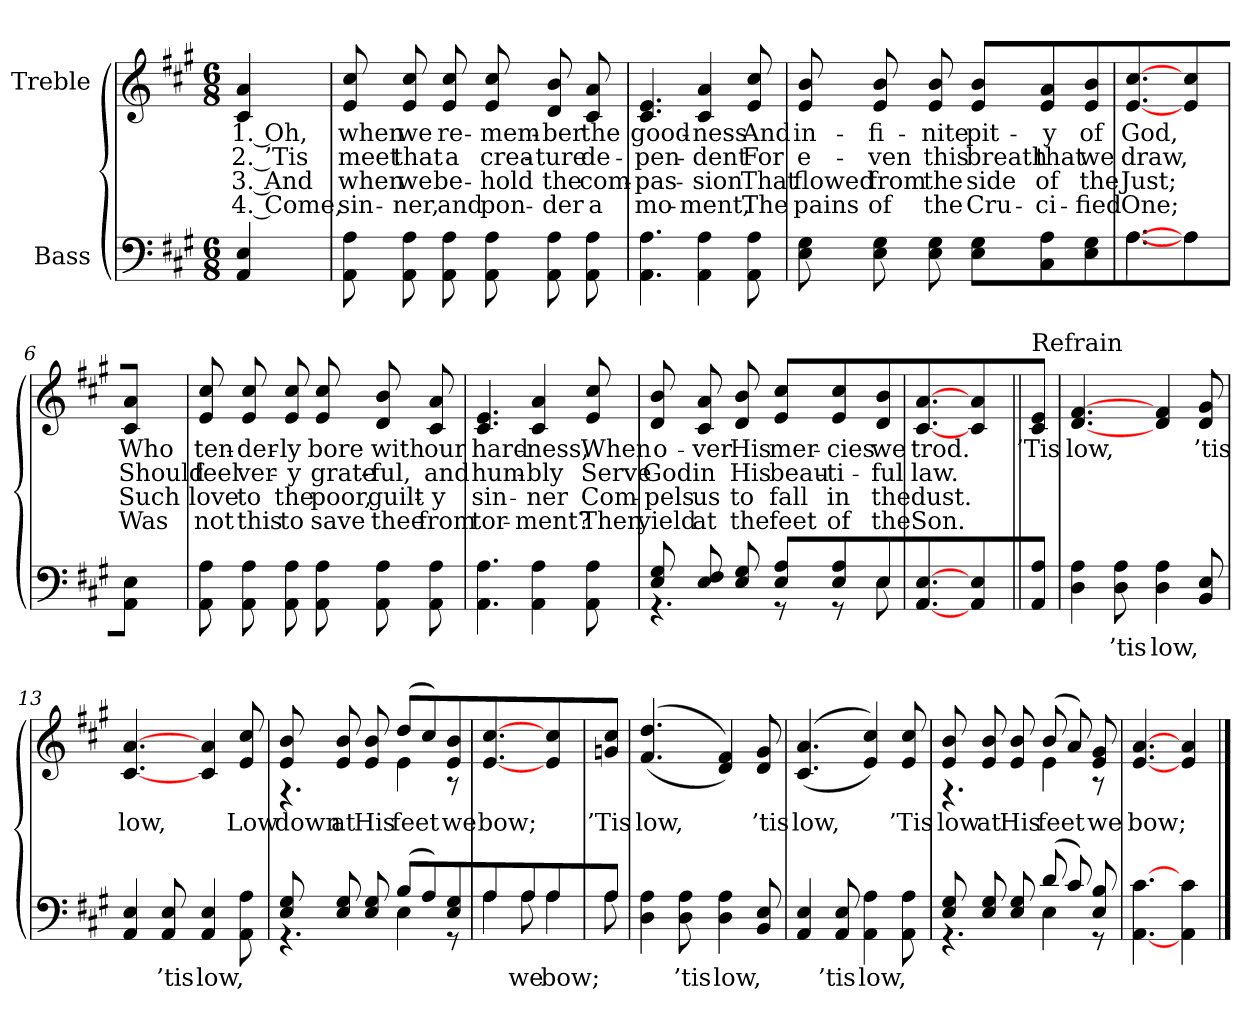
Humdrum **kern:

**kern	**text	**kern	**text	**text	**text	**text
*part2	*part2	*part1	*part1	*part1	*part1	*part1
*staff2	*staff2	*staff1	*staff1	*staff1	*staff1	*staff1
*I"Bass	*	*I"Treble	*	*	*	*
*clefF4	*	*clefG2	*	*	*	*
*k[f#c#g#]	*	*k[f#c#g#]	*	*	*	*
*A:	*	*A:	*	*	*	*
*M6/8	*	*M6/8	*	*	*	*
*MM60	*	*MM60	*	*	*	*
=1	=1	=1	=1	=1	=1	=1
8AA 8EJ	.	8c# 8aJ	-1. Oh,	-2. ’Tis	-3. And	-4. Come,
=2	=2	=2	=2	=2	=2	=2
8AA 8AL	.	8e 8cc#L	-when	-meet	-when	-sin-
8AA 8A	.	8e 8cc#	-we	-that	-we	-ner,
8AA 8A	.	8e 8cc#	-re-	-a	-be-	-and
8AA 8AL	.	8e 8cc#L	-mem-	-crea-	-hold	-pon-
8AA 8A	.	8d 8b	-ber	-ture	-the	-der
8AA 8A	.	8c# 8a	-the	-de-	-com-	-a
=3	=3	=3	=3	=3	=3	=3
4.AA 4.A	.	4.c# 4.e	-good-	-pen-	-pas-	-mo-
4AA 4A	.	4c# 4a	-ness	-dent	-sion	-ment,
8AA 8A	.	8e 8cc#	-And	-For	-That	-The
=4	=4	=4	=4	=4	=4	=4
8E 8G#L	.	8e 8bL	-in-	-e-	-flowed	-pains
8E 8G#	.	8e 8b	-fi-	-ven	-from	-of
8E 8G#	.	8e 8b	-nite	-this	-the	-the
8E 8G#L	.	8e 8bL	-pit-	-breath	-side	-Cru-
8C# 8A	.	8e 8a	-y	-that	-of	-ci-
8E 8G#	.	8e 8b	-of	-we	-the	-fied
=5	=5	=5	=5	=5	=5	=5
*^	*	*	*	*	*	*
[4.A	[4.A	.	[4.e [4.cc#	-God,	-draw,	-Just;	-One;
4A	4A	.	4e 4cc#	.	.	.	.
*v	*v	*	*	*	*	*	*
=6	=6	=6	=6	=6	=6	=6
8AA 8EJ	.	8c# 8aJ	-Who	-Should	-Such	-Was
=7	=7	=7	=7	=7	=7	=7
8AA 8AL	.	8e 8cc#L	-ten-	-feel	-love	-not
8AA 8A	.	8e 8cc#	-der-	-ver-	-to	-this
8AA 8A	.	8e 8cc#	-ly	-y	-the	-to
8AA 8AL	.	8e 8cc#L	-bore	-grate-	-poor,	-save
8AA 8A	.	8d 8b	-with	-ful,	-guilt-	-thee
8AA 8A	.	8c# 8a	-our	-and	-y	-from
=8	=8	=8	=8	=8	=8	=8
4.AA 4.A	.	4.c# 4.e	-hard-	-hum-	-sin-	-tor-
4AA 4A	.	4c# 4a	-ness,	-bly	-ner	-ment?
8AA 8A	.	8e 8cc#	-When	-Serve	-Com-	-Then
=9	=9	=9	=9	=9	=9	=9
*^	*	*	*	*	*	*
8E 8G#L	4.r	.	8d 8bL	-o-	-God	-pels	-yield
8E 8F#	.	.	8c# 8a	-ver	-in	-us	-at
8E 8G#	.	.	8d 8b	-His	-His	-to	-the
8E 8AL	8r	.	8e 8cc#L	-mer-	-beau-	-fall	-feet
8E 8A	8r	.	8e 8cc#	-cies	-ti-	-in	-of
8E	8E	.	8d 8b	-we	-ful	-the	-the
*v	*v	*	*	*	*	*	*
=10	=10	=10	=10	=10	=10	=10
[4.AA [4.E	.	[4.c# [4.a	-trod.	-law.	-dust.	-Son.
4AA 4E	.	4c# 4a	.	.	.	.
=11||	=11||	=11||	=11||	=11||	=11||	=11||
!	!	!LO:TX:a:t=Refrain	!	!	!	!
8AA 8AJ	.	8c# 8eJ	-’Tis	.	.	.
=12	=12	=12	=12	=12	=12	=12
4D 4A	.	[4.d [4.f#	-low,	.	.	.
8D 8A	-’tis	.	.	.	.	.
4D 4A	-low,	4d 4f#	.	.	.	.
8BB 8E	.	8d 8g#	-’tis	.	.	.
=13	=13	=13	=13	=13	=13	=13
4AA 4E	.	[4.c# [4.a	-low,	.	.	.
8AA 8E	-’tis	.	.	.	.	.
4AA 4E	-low,	4c# 4a	.	.	.	.
8AA 8A	.	8e 8cc#	-Low	.	.	.
=14	=14	=14	=14	=14	=14	=14
*^	*	*^	*	*	*	*
8E 8G#L	4.r	.	8e 8bL	4.r	-down	.	.	.
8E 8G#	.	.	8e 8b	.	-at	.	.	.
8E 8G#	.	.	8e 8b	.	-His	.	.	.
(8BL	4E	.	(8ddL	4e	-feet	.	.	.
8A)	.	.	8cc#)	.	.	.	.	.
8E 8G#	8r	.	8e 8b	8r	-we	.	.	.
*	*	*	*v	*v	*	*	*	*
=15	=15	=15	=15	=15	=15	=15	=15
4A	4A	.	[4.e [4.cc#	-bow;	.	.	.
8A	8A	-we	.	.	.	.	.
4A	4A	-bow;	4e 4cc#	.	.	.	.
=16	=16	=16	=16	=16	=16	=16	=16
8AJ	8AL	.	8g 8cc#J	-’Tis	.	.	.
*v	*v	*	*	*	*	*	*
=17	=17	=17	=17	=17	=17	=17
4D 4A	.	((4.f# 4.dd	-low,	.	.	.
8D 8A	-’tis	.	.	.	.	.
4D 4A	-low,	4d 4f#))	.	.	.	.
8BB 8E	.	8d 8g#	-’tis	.	.	.
=18	=18	=18	=18	=18	=18	=18
4AA 4E	.	((4.c# 4.a	-low,	.	.	.
8AA 8E	-’tis	.	.	.	.	.
4AA 4A	-low,	4e 4cc#))	.	.	.	.
8AA 8A	.	8e 8cc#	-’Tis	.	.	.
=19	=19	=19	=19	=19	=19	=19
*^	*	*^	*	*	*	*
8E 8G#L	4.r	.	8e 8bL	4.r	-low	.	.	.
8E 8G#	.	.	8e 8b	.	-at	.	.	.
8E 8G#	.	.	8e 8b	.	-His	.	.	.
(8dL	4E	.	(8bL	4e	-feet	.	.	.
8c#)	.	.	8a)	.	.	.	.	.
8E 8B	8r	.	8e 8g#	8r	-we	.	.	.
*v	*v	*	*	*	*	*	*	*
*	*	*v	*v	*	*	*	*
=20	=20	=20	=20	=20	=20	=20
[4.AA [4.c#	.	[4.e [4.a	-bow;	.	.	.
4AA 4c#	.	4e 4a	.	.	.	.
==	==	==	==	==	==	==
*-	*-	*-	*-	*-	*-	*-
